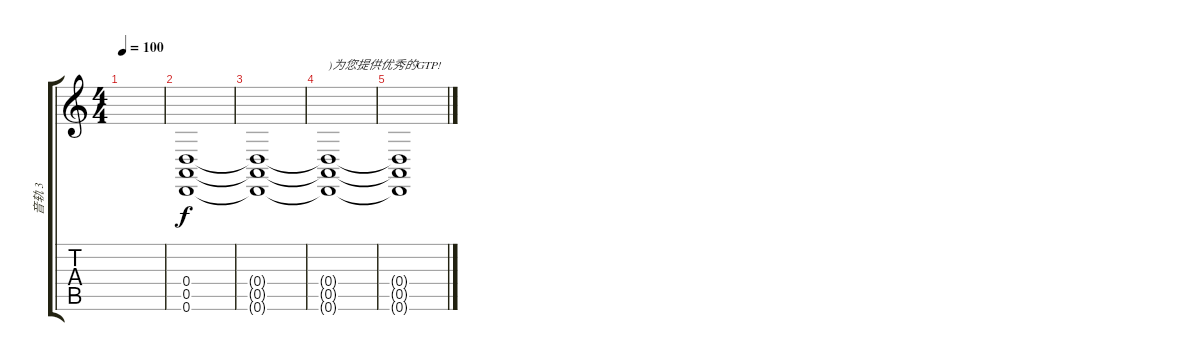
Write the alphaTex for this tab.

\track ("音轨 3" "音轨 3") {instrument churchorgan}
\staff {score tabs}
\tuning (E4 B3 G3 D3 A2 D2) {hide}
\ts (4 4)
\tempo 100
\clef g2
\ks c
|
(0.4 0.5 0.6).1 |
(0.4{t} 0.5{t} 0.6{t}).1 |
(0.4{t} 0.5{t} 0.6{t}).1{txt ")为您提供优秀的GTP!"} |
(0.4{t} 0.5{t} 0.6{t}).1
